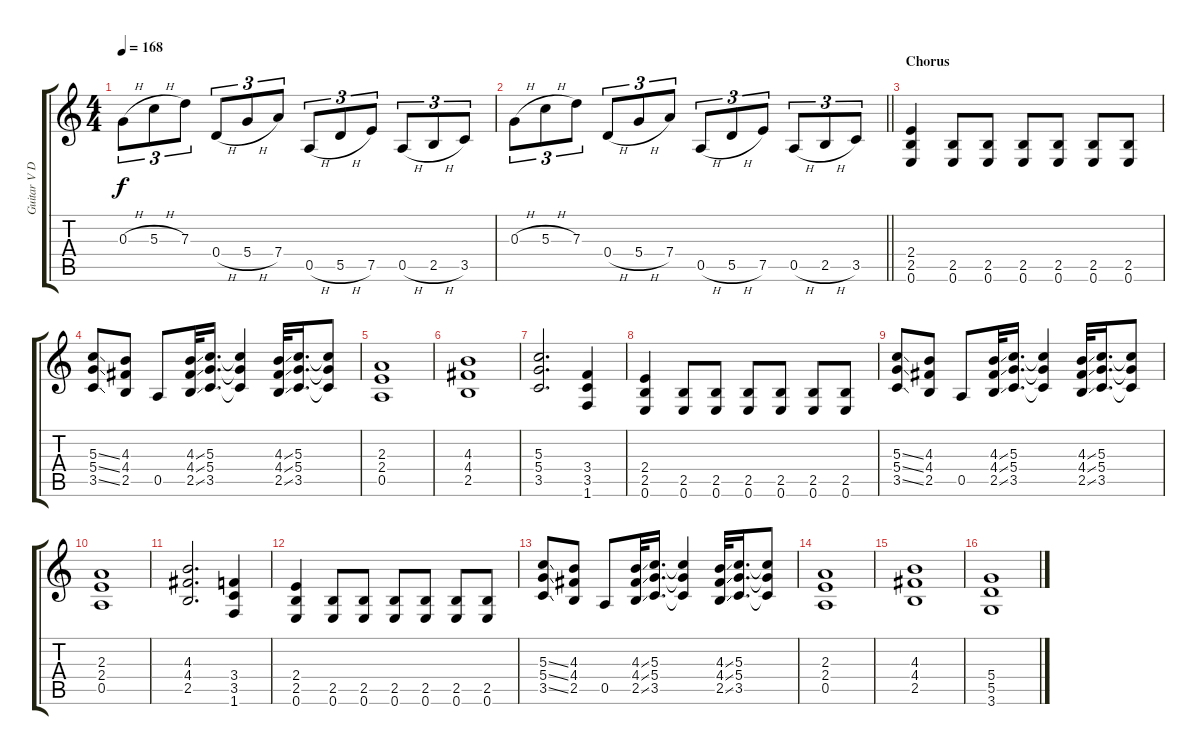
\track ("Guitar V Distortion" "Guitar V D") {instrument distortionguitar}
\staff {score tabs}
\tuning (E4 B3 G3 D3 A2 E2) {hide}
\ts (4 4)
\tempo 168
\clef g2
\ks c
0.3{h}.8{tu (3 2) dy f} 5.3{h}.8{tu (3 2)} 7.3.8{tu (3 2)} 0.4{h}.8{tu (3 2)} 5.4{h}.8{tu (3 2)} 7.4.8{tu (3 2)} 0.5{h}.8{tu (3 2)} 5.5{h}.8{tu (3 2)} 7.5.8{tu (3 2)} 0.5{h}.8{tu (3 2)} 2.5{h}.8{tu (3 2)} 3.5.8{tu (3 2)} |
\barLineRight lightlight
0.3{h}.8{tu (3 2)} 5.3{h}.8{tu (3 2)} 7.3.8{tu (3 2)} 0.4{h}.8{tu (3 2)} 5.4{h}.8{tu (3 2)} 7.4.8{tu (3 2)} 0.5{h}.8{tu (3 2)} 5.5{h}.8{tu (3 2)} 7.5.8{tu (3 2)} 0.5{h}.8{tu (3 2)} 2.5{h}.8{tu (3 2)} 3.5.8{tu (3 2)} |
\section ("" "Chorus")
(2.4 2.5 0.6).4 (2.5 0.6).8 (2.5 0.6).8 (2.5 0.6).8 (2.5 0.6).8 (2.5 0.6).8 (2.5 0.6).8 |
(5.3{ss} 5.4{ss} 3.5{ss}).8 (4.3 4.4 2.5).8 0.5.8 (4.3{ss} 4.4{ss} 2.5{ss}).32 (5.3 5.4 3.5).16{d} (5.3{t} 5.4{t} 3.5{t}).4 (4.3{ss} 4.4{ss} 2.5{ss}).32 (5.3 5.4 3.5).16{d} (5.3{t} 5.4{t} 3.5{t}).8 |
(2.3 2.4 0.5).1 |
(4.3 4.4 2.5).1 |
(5.3 5.4 3.5).2{d} (3.4 3.5 1.6).4 |
(2.4 2.5 0.6).4 (2.5 0.6).8 (2.5 0.6).8 (2.5 0.6).8 (2.5 0.6).8 (2.5 0.6).8 (2.5 0.6).8 |
(5.3{ss} 5.4{ss} 3.5{ss}).8 (4.3 4.4 2.5).8 0.5.8 (4.3{ss} 4.4{ss} 2.5{ss}).32 (5.3 5.4 3.5).16{d} (5.3{t} 5.4{t} 3.5{t}).4 (4.3{ss} 4.4{ss} 2.5{ss}).32 (5.3 5.4 3.5).16{d} (5.3{t} 5.4{t} 3.5{t}).8 |
(2.3 2.4 0.5).1 |
(4.3 4.4 2.5).2{d} (3.4 3.5 1.6).4 |
(2.4 2.5 0.6).4 (2.5 0.6).8 (2.5 0.6).8 (2.5 0.6).8 (2.5 0.6).8 (2.5 0.6).8 (2.5 0.6).8 |
(5.3{ss} 5.4{ss} 3.5{ss}).8 (4.3 4.4 2.5).8 0.5.8 (4.3{ss} 4.4{ss} 2.5{ss}).32 (5.3 5.4 3.5).16{d} (5.3{t} 5.4{t} 3.5{t}).4 (4.3{ss} 4.4{ss} 2.5{ss}).32 (5.3 5.4 3.5).16{d} (5.3{t} 5.4{t} 3.5{t}).8 |
(2.3 2.4 0.5).1 |
(4.3 4.4 2.5).1 |
(5.4 5.5 3.6).1
